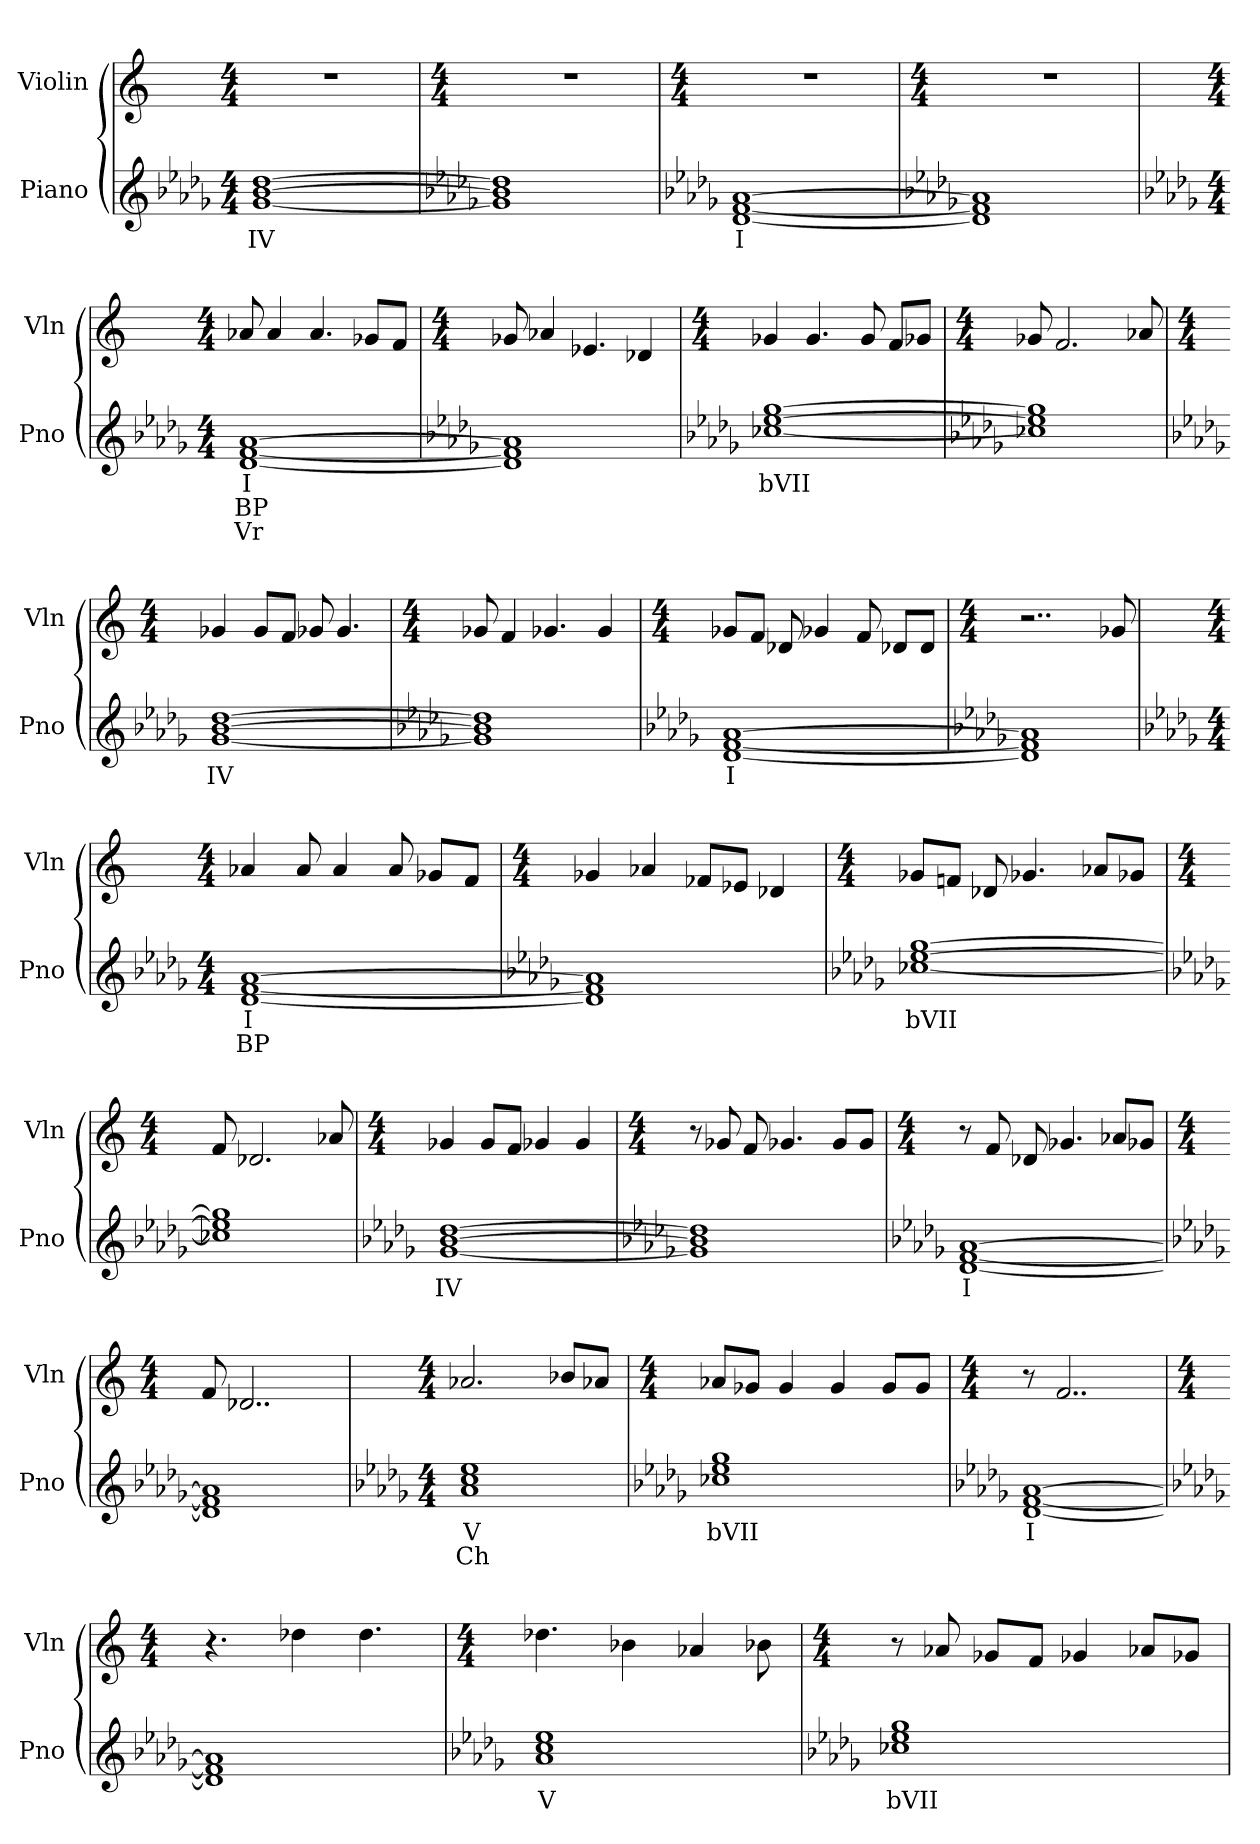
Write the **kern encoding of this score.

**kern	**text	**text	**text	**kern
*part2	*part2	*part2	*part2	*part1
*staff2	*staff2	*staff2	*staff2	*staff1
*I"Piano	*	*	*	*I"Violin
*I'Pno	*	*	*	*I'Vln
*k[b-e-a-d-g-]	*	*	*	*
*D-:	*	*	*	*
*M4/4	*	*	*	*M4/4
=	=	=	=	=
[1g- [1b- [1dd-	IV	.	.	1r
=	=	=	=	=
*k[b-e-a-d-g-]	*	*	*	*
*D-:	*	*	*	*
*	*	*	*	*M4/4
1g-] 1b-] 1dd-]	.	.	.	1r
=	=	=	=	=
*k[b-e-a-d-g-]	*	*	*	*
*D-:	*	*	*	*
*	*	*	*	*M4/4
[1d- [1f [1a-	I	.	.	1r
=	=	=	=	=
*k[b-e-a-d-g-]	*	*	*	*
*D-:	*	*	*	*
*	*	*	*	*M4/4
1d-] 1f] 1a-]	.	.	.	1r
=	=	=	=	=
*k[b-e-a-d-g-]	*	*	*	*
*D-:	*	*	*	*
*M4/4	*	*	*	*M4/4
[1d- [1f [1a-	I	BP	Vr	8a-X
.	.	.	.	4a-
.	.	.	.	4.a-
.	.	.	.	8g-XL
.	.	.	.	8fJ
=	=	=	=	=
*k[b-e-a-d-g-]	*	*	*	*
*D-:	*	*	*	*
*	*	*	*	*M4/4
1d-] 1f] 1a-]	.	.	.	8g-X
.	.	.	.	4a-X
.	.	.	.	4.e-X
.	.	.	.	4d-X
=	=	=	=	=
*k[b-e-a-d-g-]	*	*	*	*
*D-:	*	*	*	*
*	*	*	*	*M4/4
[1cc-X [1ee- [1gg-	bVII	.	.	4g-X
.	.	.	.	4.g-
.	.	.	.	8g-
.	.	.	.	8fL
.	.	.	.	8g-XJ
=	=	=	=	=
*k[b-e-a-d-g-]	*	*	*	*
*D-:	*	*	*	*
*	*	*	*	*M4/4
1cc-X] 1ee-] 1gg-]	.	.	.	8g-X
.	.	.	.	2.f
.	.	.	.	8a-X
=	=	=	=	=
*k[b-e-a-d-g-]	*	*	*	*
*D-:	*	*	*	*
*	*	*	*	*M4/4
[1g- [1b- [1dd-	IV	.	.	4g-X
.	.	.	.	8g-L
.	.	.	.	8fJ
.	.	.	.	8g-X
.	.	.	.	4.g-
=	=	=	=	=
*k[b-e-a-d-g-]	*	*	*	*
*D-:	*	*	*	*
*	*	*	*	*M4/4
1g-] 1b-] 1dd-]	.	.	.	8g-X
.	.	.	.	4f
.	.	.	.	4.g-X
.	.	.	.	4g-
=	=	=	=	=
*k[b-e-a-d-g-]	*	*	*	*
*D-:	*	*	*	*
*	*	*	*	*M4/4
[1d- [1f [1a-	I	.	.	8g-XL
.	.	.	.	8fJ
.	.	.	.	8d-X
.	.	.	.	4g-X
.	.	.	.	8f
.	.	.	.	8d-XL
.	.	.	.	8d-J
=	=	=	=	=
*k[b-e-a-d-g-]	*	*	*	*
*D-:	*	*	*	*
*	*	*	*	*M4/4
1d-] 1f] 1a-]	.	.	.	2..r
.	.	.	.	8g-X
=	=	=	=	=
*k[b-e-a-d-g-]	*	*	*	*
*D-:	*	*	*	*
*M4/4	*	*	*	*M4/4
[1d- [1f [1a-	I	BP	.	4a-X
.	.	.	.	8a-
.	.	.	.	4a-
.	.	.	.	8a-
.	.	.	.	8g-XL
.	.	.	.	8fJ
=	=	=	=	=
*k[b-e-a-d-g-]	*	*	*	*
*D-:	*	*	*	*
*	*	*	*	*M4/4
1d-] 1f] 1a-]	.	.	.	4g-X
.	.	.	.	4a-X
.	.	.	.	8f-XL
.	.	.	.	8e-XJ
.	.	.	.	4d-X
=	=	=	=	=
*k[b-e-a-d-g-]	*	*	*	*
*D-:	*	*	*	*
*	*	*	*	*M4/4
[1cc-X [1ee- [1gg-	bVII	.	.	8g-XL
.	.	.	.	8fnJ
.	.	.	.	8d-X
.	.	.	.	4.g-X
.	.	.	.	8a-XL
.	.	.	.	8g-XJ
=	=	=	=	=
*k[b-e-a-d-g-]	*	*	*	*
*D-:	*	*	*	*
*	*	*	*	*M4/4
1cc-X] 1ee-] 1gg-]	.	.	.	8f
.	.	.	.	2.d-X
.	.	.	.	8a-X
=	=	=	=	=
*k[b-e-a-d-g-]	*	*	*	*
*D-:	*	*	*	*
*	*	*	*	*M4/4
[1g- [1b- [1dd-	IV	.	.	4g-X
.	.	.	.	8g-L
.	.	.	.	8fJ
.	.	.	.	4g-X
.	.	.	.	4g-
=	=	=	=	=
*k[b-e-a-d-g-]	*	*	*	*
*D-:	*	*	*	*
*	*	*	*	*M4/4
1g-] 1b-] 1dd-]	.	.	.	8r
.	.	.	.	8g-X
.	.	.	.	8f
.	.	.	.	4.g-X
.	.	.	.	8g-L
.	.	.	.	8g-J
=	=	=	=	=
*k[b-e-a-d-g-]	*	*	*	*
*D-:	*	*	*	*
*	*	*	*	*M4/4
[1d- [1f [1a-	I	.	.	8r
.	.	.	.	8f
.	.	.	.	8d-X
.	.	.	.	4.g-X
.	.	.	.	8a-XL
.	.	.	.	8g-XJ
=	=	=	=	=
*k[b-e-a-d-g-]	*	*	*	*
*D-:	*	*	*	*
*	*	*	*	*M4/4
1d-] 1f] 1a-]	.	.	.	8f
.	.	.	.	2..d-X
=	=	=	=	=
*k[b-e-a-d-g-]	*	*	*	*
*D-:	*	*	*	*
*M4/4	*	*	*	*M4/4
1a- 1cc 1ee-	V	Ch	.	2.a-X
.	.	.	.	8b-XL
.	.	.	.	8a-XJ
=	=	=	=	=
*k[b-e-a-d-g-]	*	*	*	*
*D-:	*	*	*	*
*	*	*	*	*M4/4
1cc-X 1ee- 1gg-	bVII	.	.	8a-XL
.	.	.	.	8g-XJ
.	.	.	.	4g-
.	.	.	.	4g-
.	.	.	.	8g-L
.	.	.	.	8g-J
=	=	=	=	=
*k[b-e-a-d-g-]	*	*	*	*
*D-:	*	*	*	*
*	*	*	*	*M4/4
[1d- [1f [1a-	I	.	.	8r
.	.	.	.	2..f
=	=	=	=	=
*k[b-e-a-d-g-]	*	*	*	*
*D-:	*	*	*	*
*	*	*	*	*M4/4
1d-] 1f] 1a-]	.	.	.	4.r
.	.	.	.	4dd-X
.	.	.	.	4.dd-
=	=	=	=	=
*k[b-e-a-d-g-]	*	*	*	*
*D-:	*	*	*	*
*	*	*	*	*M4/4
1a- 1cc 1ee-	V	.	.	4.dd-X
.	.	.	.	4b-X
.	.	.	.	4a-X
.	.	.	.	8b-X
=	=	=	=	=
*k[b-e-a-d-g-]	*	*	*	*
*D-:	*	*	*	*
*	*	*	*	*M4/4
1cc-X 1ee- 1gg-	bVII	.	.	8r
.	.	.	.	8a-X
.	.	.	.	8g-XL
.	.	.	.	8fJ
.	.	.	.	4g-X
.	.	.	.	8a-XL
.	.	.	.	8g-XJ
=	=	=	=	=
*-	*-	*-	*-	*-
